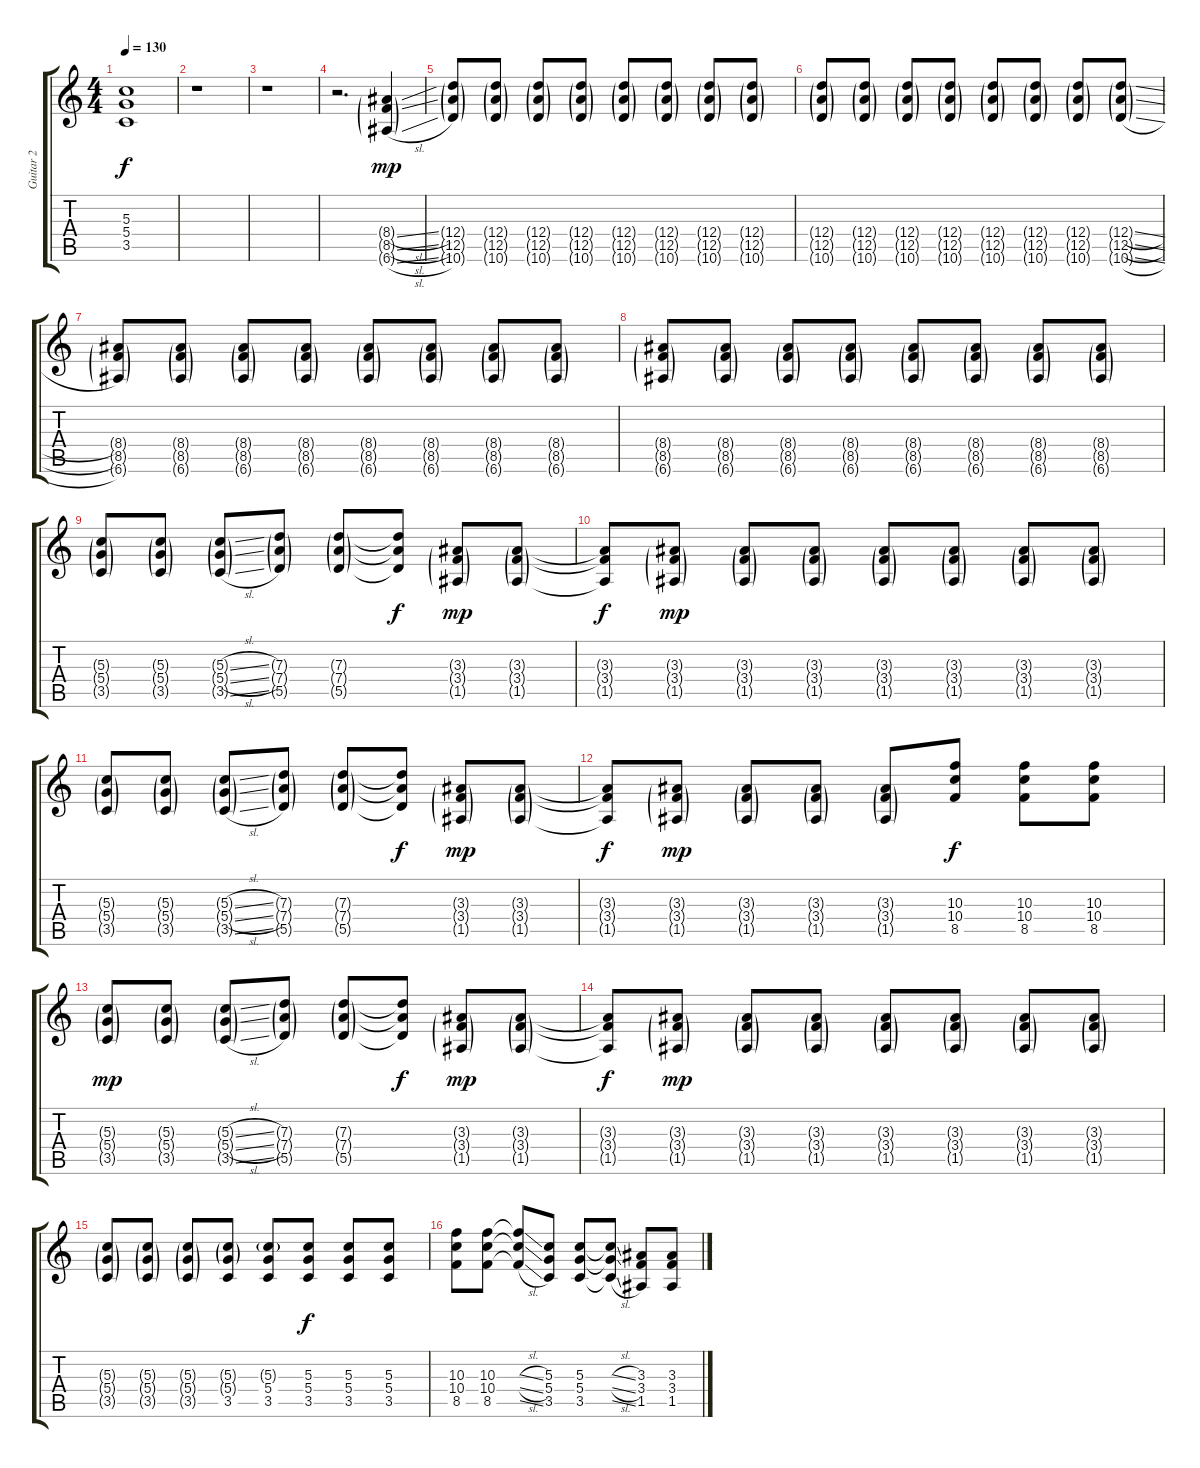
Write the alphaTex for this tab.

\track ("Guitar 2" "Guitar 2") {instrument distortionguitar}
\staff {score tabs}
\tuning (E4 B3 G3 D3 A2 E2) {hide}
\ts (4 4)
\tempo 130
\clef g2
\ks c
(5.3{t} 5.4{t} 3.5{t}).1{dy f} |
r.1{volume 11} |
r.1 |
r.2{d} (8.4{sl g} 8.5{sl g} 6.6{sl g}).4{dy mp} |
(12.4{g} 12.5{g} 10.6{g}).8 (12.4{g} 12.5{g} 10.6{g}).8 (12.4{g} 12.5{g} 10.6{g}).8 (12.4{g} 12.5{g} 10.6{g}).8 (12.4{g} 12.5{g} 10.6{g}).8 (12.4{g} 12.5{g} 10.6{g}).8 (12.4{g} 12.5{g} 10.6{g}).8 (12.4{g} 12.5{g} 10.6{g}).8 |
(12.4{g} 12.5{g} 10.6{g}).8 (12.4{g} 12.5{g} 10.6{g}).8 (12.4{g} 12.5{g} 10.6{g}).8 (12.4{g} 12.5{g} 10.6{g}).8 (12.4{g} 12.5{g} 10.6{g}).8 (12.4{g} 12.5{g} 10.6{g}).8 (12.4{g} 12.5{g} 10.6{g}).8 (12.4{sl g} 12.5{sl g} 10.6{sl g}).8 |
(8.4{g} 8.5{g} 6.6{g}).8 (8.4{g} 8.5{g} 6.6{g}).8 (8.4{g} 8.5{g} 6.6{g}).8 (8.4{g} 8.5{g} 6.6{g}).8 (8.4{g} 8.5{g} 6.6{g}).8 (8.4{g} 8.5{g} 6.6{g}).8 (8.4{g} 8.5{g} 6.6{g}).8 (8.4{g} 8.5{g} 6.6{g}).8 |
(8.4{g} 8.5{g} 6.6{g}).8 (8.4{g} 8.5{g} 6.6{g}).8 (8.4{g} 8.5{g} 6.6{g}).8 (8.4{g} 8.5{g} 6.6{g}).8 (8.4{g} 8.5{g} 6.6{g}).8 (8.4{g} 8.5{g} 6.6{g}).8 (8.4{g} 8.5{g} 6.6{g}).8 (8.4{g} 8.5{g} 6.6{g}).8 |
(5.3{g} 5.4{g} 3.5{g}).8 (5.3{g} 5.4{g} 3.5{g}).8 (5.3{sl g} 5.4{sl g} 3.5{sl g}).8 (7.3{g} 7.4{g} 5.5{g}).8 (7.3{g} 7.4{g} 5.5{g}).8 (7.3{t} 7.4{t} 5.5{t}).8{dy f} (3.3{g} 3.4{g} 1.5{g}).8{dy mp} (3.3{g} 3.4{g} 1.5{g}).8 |
(3.3{t} 3.4{t} 1.5{t}).8{dy f} (3.3{g} 3.4{g} 1.5{g}).8{dy mp} (3.3{g} 3.4{g} 1.5{g}).8 (3.3{g} 3.4{g} 1.5{g}).8 (3.3{g} 3.4{g} 1.5{g}).8 (3.3{g} 3.4{g} 1.5{g}).8 (3.3{g} 3.4{g} 1.5{g}).8 (3.3{g} 3.4{g} 1.5{g}).8 |
(5.3{g} 5.4{g} 3.5{g}).8 (5.3{g} 5.4{g} 3.5{g}).8 (5.3{sl g} 5.4{sl g} 3.5{sl g}).8 (7.3{g} 7.4{g} 5.5{g}).8 (7.3{g} 7.4{g} 5.5{g}).8 (7.3{t} 7.4{t} 5.5{t}).8{dy f} (3.3{g} 3.4{g} 1.5{g}).8{dy mp} (3.3{g} 3.4{g} 1.5{g}).8 |
(3.3{t} 3.4{t} 1.5{t}).8{dy f volume 14} (3.3{g} 3.4{g} 1.5{g}).8{dy mp} (3.3{g} 3.4{g} 1.5{g}).8 (3.3{g} 3.4{g} 1.5{g}).8 (3.3{g} 3.4{g} 1.5{g}).8 (10.3 10.4 8.5).8{dy f} (10.3 10.4 8.5).8 (10.3 10.4 8.5).8 |
(5.3{g} 5.4{g} 3.5{g}).8{dy mp} (5.3{g} 5.4{g} 3.5{g}).8 (5.3{sl g} 5.4{sl g} 3.5{sl g}).8 (7.3{g} 7.4{g} 5.5{g}).8 (7.3{g} 7.4{g} 5.5{g}).8 (7.3{t} 7.4{t} 5.5{t}).8{dy f} (3.3{g} 3.4{g} 1.5{g}).8{dy mp} (3.3{g} 3.4{g} 1.5{g}).8 |
(3.3{t} 3.4{t} 1.5{t}).8{dy f} (3.3{g} 3.4{g} 1.5{g}).8{dy mp} (3.3{g} 3.4{g} 1.5{g}).8 (3.3{g} 3.4{g} 1.5{g}).8 (3.3{g} 3.4{g} 1.5{g}).8 (3.3{g} 3.4{g} 1.5{g}).8 (3.3{g} 3.4{g} 1.5{g}).8 (3.3{g} 3.4{g} 1.5{g}).8 |
(5.3{g} 5.4{g} 3.5{g}).8{volume 16} (5.3{g} 5.4{g} 3.5{g}).8 (5.3{g} 5.4{g} 3.5{g}).8 (5.3{g} 5.4{g} 3.5).8 (5.3{g} 5.4 3.5).8 (5.3 5.4 3.5).8{dy f} (5.3 5.4 3.5).8 (5.3 5.4 3.5).8 |
(10.3 10.4 8.5).8 (10.3 10.4 8.5).8 (10.3{sl t} 10.4{sl t} 8.5{sl t}).8 (5.3 5.4 3.5).8 (5.3 5.4 3.5).8 (5.3{sl t} 5.4{sl t} 3.5{sl t}).8 (3.3 3.4 1.5).8 (3.3 3.4 1.5).8
